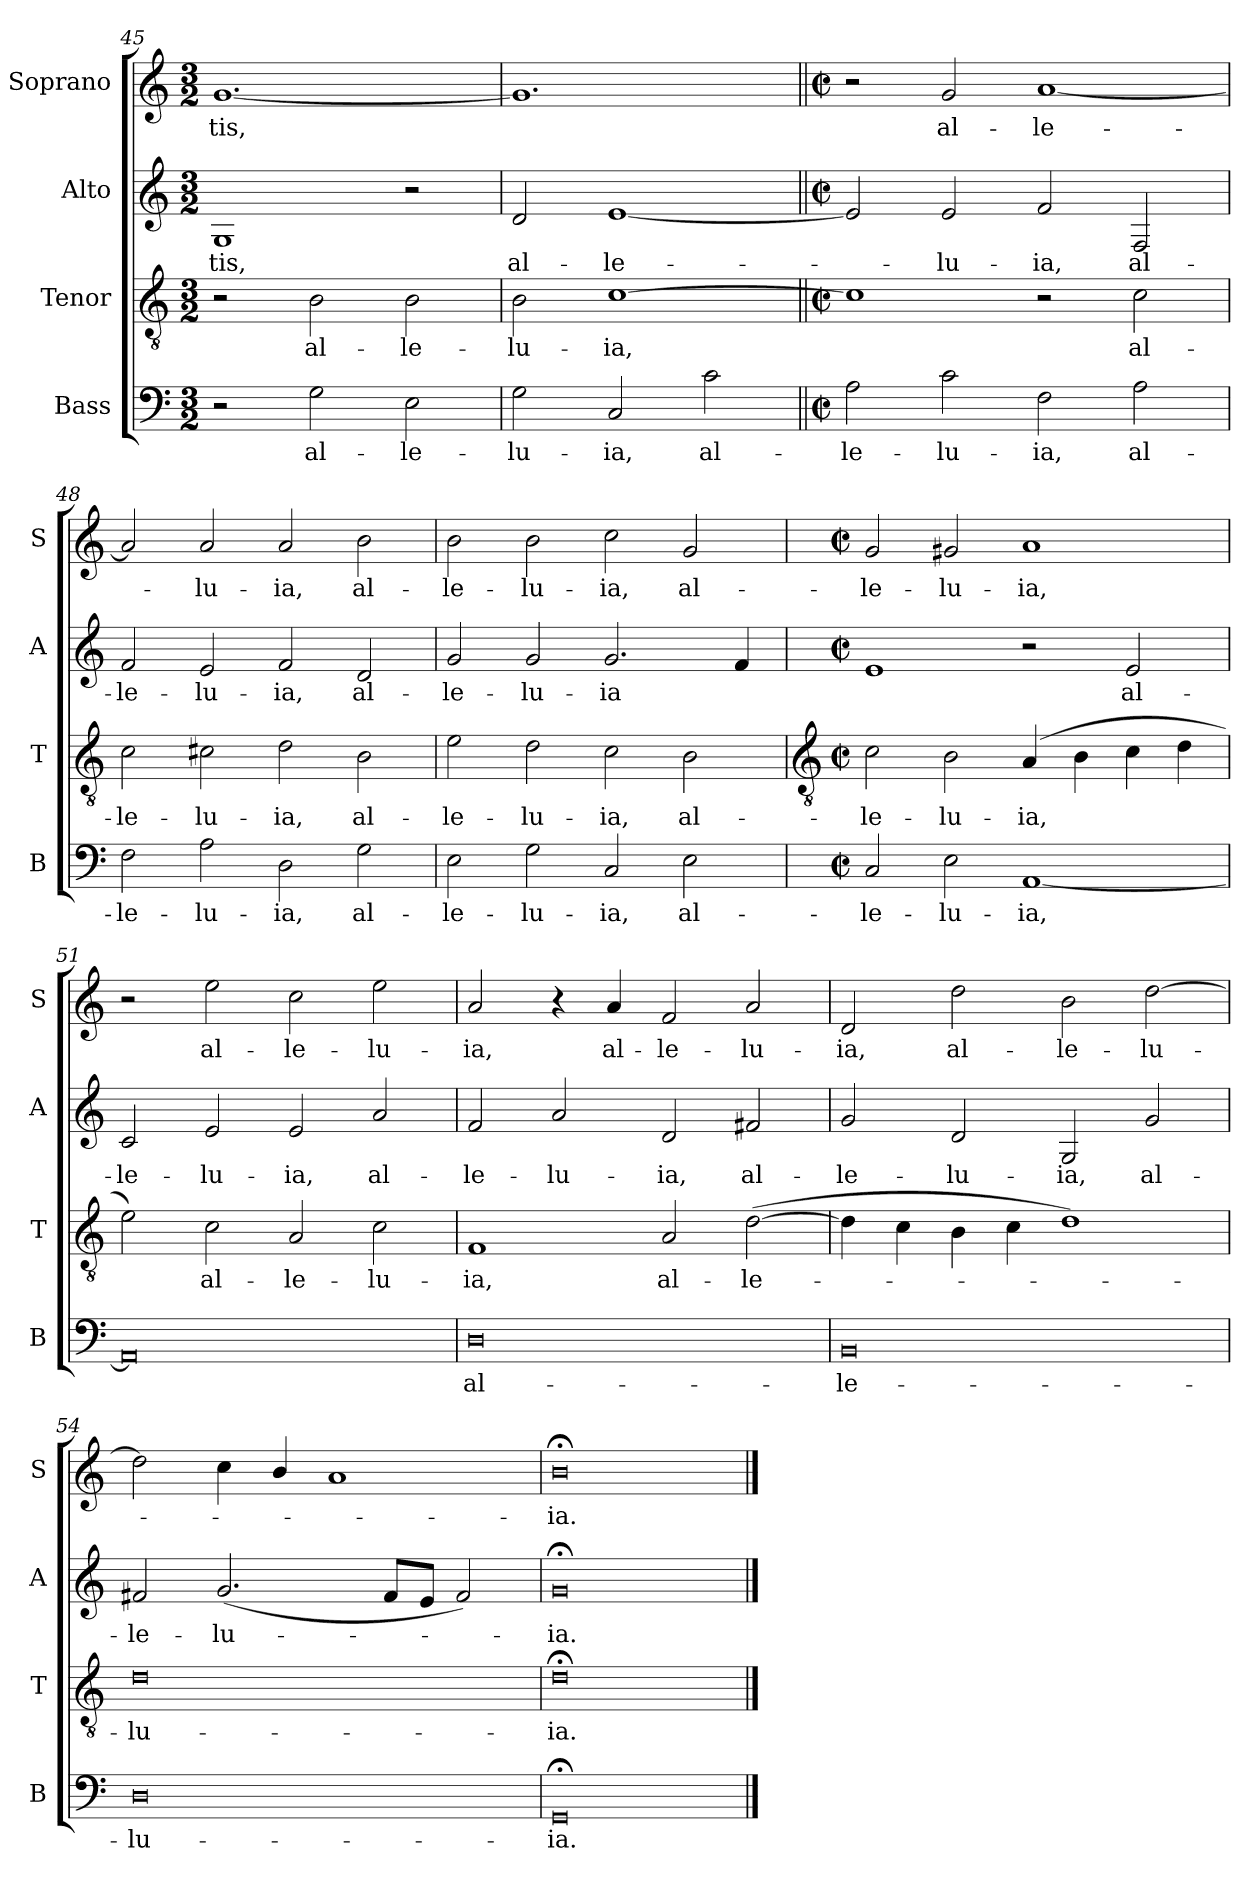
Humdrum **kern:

**kern	**text	**kern	**text	**kern	**text	**kern	**text
*part4	*part4	*part3	*part3	*part2	*part2	*part1	*part1
*staff4	*staff4	*staff3	*staff3	*staff2	*staff2	*staff1	*staff1
*I"Bass	*	*I"Tenor	*	*I"Alto	*	*I"Soprano	*
*I'B	*	*I'T	*	*I'A	*	*I'S	*
*clefF4	*	*clefGv2	*	*clefG2	*	*clefG2	*
*k[]	*	*k[]	*	*k[]	*	*k[]	*
*C:	*	*C:	*	*C:	*	*C:	*
*M3/2	*	*M3/2	*	*M3/2	*	*M3/2	*
=45	=45	=45	=45	=45	=45	=45	=45
!	!	!	!	!	!LO:LY:b	!	!LO:LY:b
2r	.	2r	.	1G	-tis,	[1.g	-tis,
!	!LO:LY:b	!	!LO:LY:b	!	!	!	!
2G	al-	2B	al-	.	.	.	.
!	!LO:LY:b	!	!LO:LY:b	!	!	!	!
2E	-le-	2B	-le-	2r	.	.	.
=46	=46	=46	=46	=46	=46	=46	=46
!	!LO:LY:b	!	!LO:LY:b	!	!LO:LY:b	!	!
2G	-lu-	2B	-lu-	2d	al-	1.g]	.
!	!LO:LY:b	!	!LO:LY:b	!	!LO:LY:b	!	!
2C	-ia,	[1c	-ia,	[1e	-le-	.	.
!	!LO:LY:b	!	!	!	!	!	!
2c	al-	.	.	.	.	.	.
=47||	=47||	=47||	=47||	=47||	=47||	=47||	=47||
*M4/2	*	*M4/2	*	*M4/2	*	*M4/2	*
*met(c|)	*	*met(c|)	*	*met(c|)	*	*met(c|)	*
!	!LO:LY:b	!	!	!	!	!	!
2A	-le-	1c]	.	2e]	.	2r	.
!	!LO:LY:b	!	!	!	!LO:LY:b	!	!LO:LY:b
2c	-lu-	.	.	2e	lu-	2g	al-
!	!LO:LY:b	!	!	!	!LO:LY:b	!	!LO:LY:b
2F	-ia,	2r	.	2f	-ia,	[1a	-le-
!	!LO:LY:b	!	!LO:LY:b	!	!LO:LY:b	!	!
2A	al-	2c	al-	2F	al-	.	.
=48	=48	=48	=48	=48	=48	=48	=48
!	!LO:LY:b	!	!LO:LY:b	!	!LO:LY:b	!	!
2F	-le-	2c	-le-	2f	-le-	2a]	.
!	!LO:LY:b	!	!LO:LY:b	!	!LO:LY:b	!	!LO:LY:b
2A	-lu-	2c#X	-lu-	2e	-lu-	2a	lu-
!	!LO:LY:b	!	!LO:LY:b	!	!LO:LY:b	!	!LO:LY:b
2D	-ia,	2d	-ia,	2f	-ia,	2a	-ia,
!	!LO:LY:b	!	!LO:LY:b	!	!LO:LY:b	!	!LO:LY:b
2G	al-	2B	al-	2d	al-	2b	al-
=49	=49	=49	=49	=49	=49	=49	=49
!	!LO:LY:b	!	!LO:LY:b	!	!LO:LY:b	!	!LO:LY:b
2E	-le-	2e	-le-	2g	-le-	2b	-le-
!	!LO:LY:b	!	!LO:LY:b	!	!LO:LY:b	!	!LO:LY:b
2G	-lu-	2d	-lu-	2g	-lu-	2b	-lu-
!	!LO:LY:b	!	!LO:LY:b	!	!LO:LY:b	!	!LO:LY:b
2C	-ia,	2c	-ia,	2.g	-ia	2cc	-ia,
!	!LO:LY:b	!	!LO:LY:b	!	!	!	!LO:LY:b
2E	al-	2B	al-	.	.	2g	al-
.	.	.	.	4f	.	.	.
!!LO:LB:g=z
=50	=50	=50	=50	=50	=50	=50	=50
*	*	*clefGv2	*	*	*	*	*
*M4/2	*	*M4/2	*	*M4/2	*	*M4/2	*
*met(c|)	*	*met(c|)	*	*met(c|)	*	*met(c|)	*
!	!LO:LY:b	!	!LO:LY:b	!	!	!	!LO:LY:b
2C	-le-	2c	-le-	1e	.	2g	-le-
!	!LO:LY:b	!	!LO:LY:b	!	!	!	!LO:LY:b
2E	-lu-	2B	-lu-	.	.	2g#X	-lu-
!	!LO:LY:b	!	!LO:LY:b	!	!	!	!LO:LY:b
[1AA	-ia,	(>4A	-ia,	2r	.	1a	-ia,
.	.	4B	.	.	.	.	.
!	!	!	!	!	!LO:LY:b	!	!
.	.	4c	.	2e	al-	.	.
.	.	4d	.	.	.	.	.
=51	=51	=51	=51	=51	=51	=51	=51
!	!	!	!	!	!LO:LY:b	!	!
0AA]	.	2e)	.	2c	-le-	2r	.
!	!	!	!LO:LY:b	!	!LO:LY:b	!	!LO:LY:b
.	.	2c	al-	2e	-lu-	2ee	al-
!	!	!	!LO:LY:b	!	!LO:LY:b	!	!LO:LY:b
.	.	2A	-le-	2e	-ia,	2cc	-le-
!	!	!	!LO:LY:b	!	!LO:LY:b	!	!LO:LY:b
.	.	2c	-lu-	2a	al-	2ee	-lu-
=52	=52	=52	=52	=52	=52	=52	=52
!	!LO:LY:b	!	!LO:LY:b	!	!LO:LY:b	!	!LO:LY:b
0D	al-	1F	-ia,	2f	-le-	2a	-ia,
!	!	!	!	!	!LO:LY:b	!	!
.	.	.	.	2a	-lu-	4r	.
!	!	!	!	!	!	!	!LO:LY:b
.	.	.	.	.	.	4a	al-
!	!	!	!LO:LY:b	!	!LO:LY:b	!	!LO:LY:b
.	.	2A	al-	2d	-ia,	2f	-le-
!	!	!	!LO:LY:b	!	!LO:LY:b	!	!LO:LY:b
.	.	(>[2d	-le-	2f#X	al-	2a	-lu-
=53	=53	=53	=53	=53	=53	=53	=53
!	!LO:LY:b	!	!	!	!LO:LY:b	!	!LO:LY:b
0BB	-le-	4d]	.	2g	-le-	2d	-ia,
.	.	4c	.	.	.	.	.
!	!	!	!	!	!LO:LY:b	!	!LO:LY:b
.	.	4B	.	2d	-lu-	2dd	al-
.	.	4c	.	.	.	.	.
!	!	!	!	!	!LO:LY:b	!	!LO:LY:b
.	.	1d)	.	2G	-ia,	2b	-le-
!	!	!	!	!	!LO:LY:b	!	!LO:LY:b
.	.	.	.	2g	al-	[2dd	-lu-
=54	=54	=54	=54	=54	=54	=54	=54
!	!LO:LY:b	!	!LO:LY:b	!	!LO:LY:b	!	!
0D	-lu-	0d	lu-	2f#X	-le-	2dd]	.
!	!	!	!	!	!LO:LY:b	!	!
.	.	.	.	(<2.g	-lu-	4cc	.
.	.	.	.	.	.	4b/	.
.	.	.	.	.	.	1a	.
.	.	.	.	8f#L	.	.	.
.	.	.	.	8eJ	.	.	.
.	.	.	.	2f#)	.	.	.
=55	=55	=55	=55	=55	=55	=55	=55
!	!LO:LY:b	!	!LO:LY:b	!	!LO:LY:b	!	!LO:LY:b
0GG;<	-ia.	0d;<	-ia.	0g;<	ia.	0b;<	ia.
==	==	==	==	==	==	==	==
*-	*-	*-	*-	*-	*-	*-	*-
